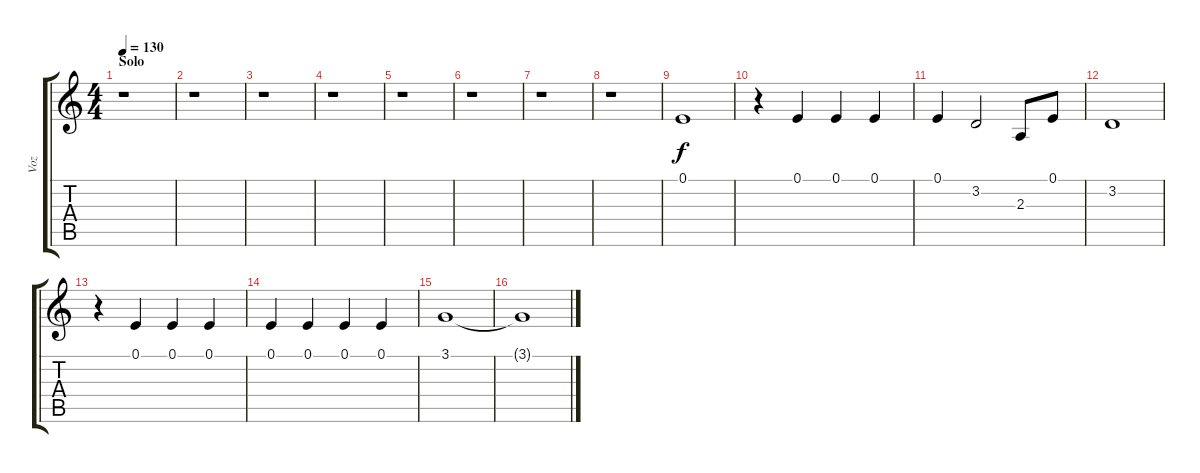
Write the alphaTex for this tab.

\track ("Voz" "Voz") {instrument flute}
\staff {score tabs}
\tuning (E4 B3 G3 D3 A2 E2) {hide}
\ts (4 4)
\section ("" "Solo")
\tempo 130
\clef g2
\ks c
r.1{dy f} |
r.1 |
r.1 |
r.1 |
r.1 |
r.1 |
r.1 |
r.1 |
0.1.1 |
r.4 0.1.4 0.1.4 0.1.4 |
0.1.4 3.2.2 2.3.8 0.1.8 |
3.2.1 |
r.4 0.1.4 0.1.4 0.1.4 |
0.1.4 0.1.4 0.1.4 0.1.4 |
3.1.1 |
3.1{t}.1
